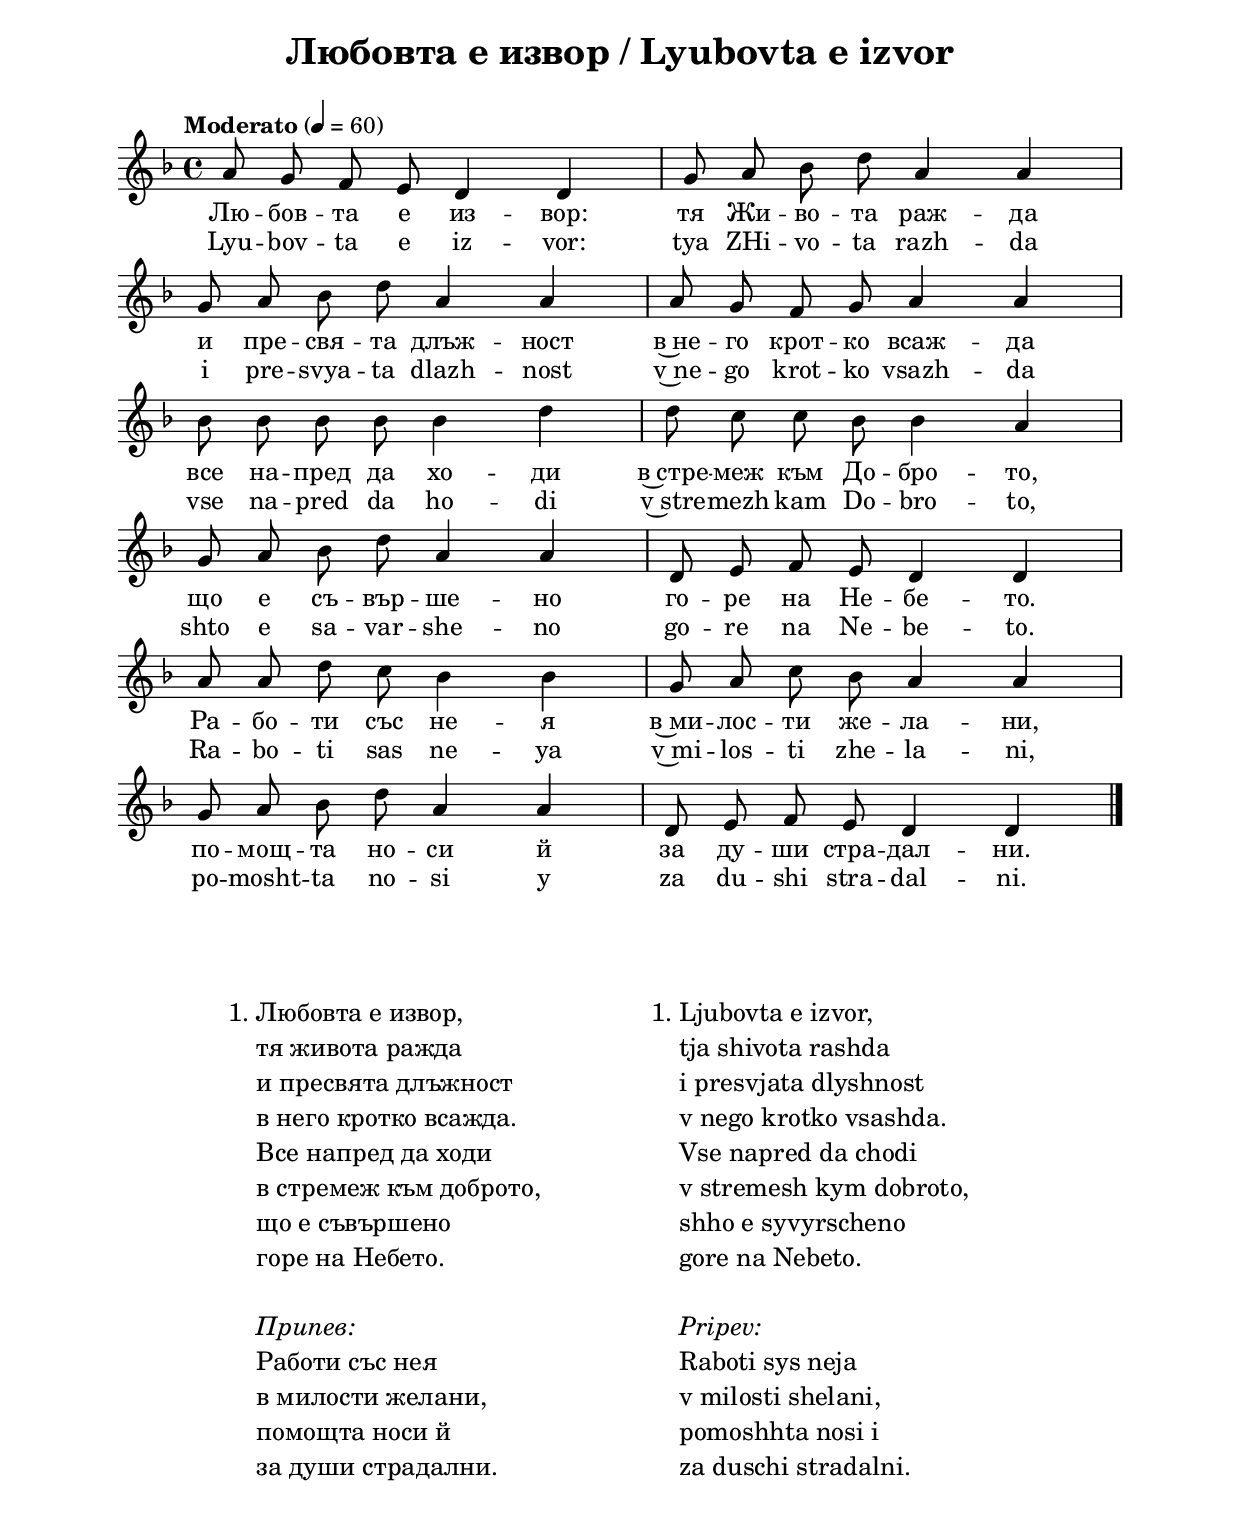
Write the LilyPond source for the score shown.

\version "2.18.2"

\paper {
  print-all-headers = ##t
  print-page-number = ##f 
  left-margin = 2\cm
  right-margin = 2\cm
  ragged-bottom = ##t % do not spread the staves to fill the whole vertical space
}

\header {
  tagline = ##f
}

\bookpart {
\score{
  \layout { 
    indent = 0.0\cm % remove first line indentation
    ragged-last = ##f % do not spread last line to fill the whole space
    \context {
      \Score
      \omit BarNumber %remove bar numbers
    } % context
  } % layout

  \new Voice \absolute  {
    \clef treble
    \key d \minor
    \time 4/4 \tempo "Moderato" 4 = 60
    \autoBeamOff
      a'8 g'8 f'8 e'8 d'4 d'4|g'8 a'8 bes'8 d''8 a'4 a'4 | \break
      g'8 a'8 bes'8 d''8 a'4 a'4 | a'8 g'8 f'8 g'8 a'4 a'4| \break
      bes'8 bes'8 bes'8 bes'8 bes'4 d''4 | d''8 c''8 c''8 bes'8 bes'4 a'4 | \break
      g'8 a'8 bes'8 d''8 a'4 a'4 | d'8 e'8 f'8 e'8 d'4 d'4 | \break
      a'8 a'8 d''8 c''8 bes'4 bes'4 | g'8 a'8 c''8 bes'8 a'4 a'4| \break
      g'8 a'8 bes'8 d''8 a'4 a'4 | d'8 e'8 f'8 e'8 d'4 d'4 | \bar "|." \break
  }


  \addlyrics {
    Лю -- бов -- та е из -- вор: тя Жи -- во -- та раж -- да
    и пре -- свя -- та длъж -- ност в~не -- го крот -- ко всаж -- да 
    все на -- пред да хо -- ди в~стре -- меж към До -- бро -- то,
    що е съ -- вър -- ше -- но го -- ре на Не -- бе -- то.
    Ра -- бо -- ти със не -- я в~ми -- лос -- ти же -- ла -- ни,
    по -- мощ -- та но -- си й за ду -- ши стра -- дал -- ни. 
  }

  \addlyrics {
    Lyu -- bov -- ta e iz -- vor: tya ZHi -- vo -- ta razh -- da
    i pre -- svya -- ta dlazh -- nost v~ne -- go krot -- ko vsazh -- da 
    vse na -- pred da ho -- di v~stre -- mezh kam Do -- bro -- to,
    shto e sa -- var -- she -- no go -- re na Ne -- be -- to.
    Ra -- bo -- ti sas ne -- ya v~mi -- los -- ti zhe -- la -- ni,
    po -- mosht -- ta no -- si y za du -- shi stra -- dal -- ni. 
  }

  \header {
    title = "Любовта е извор / Lyubovta e izvor"
  }

} % score

\markup {
    \hspace #10
    \vspace #4
    \fontsize #+1 {
    \column {
      \line { 1. Любовта е извор, }
      \line {   "   " тя живота ражда }  
      \line {   "   " и пресвята длъжност }
      \line {   "   " в него кротко всажда. } 
      \line {   "   "Все напред да ходи}
      \line {   "   "в стремеж към доброто,}
       \line {   "   "що е съвършено}
      \line {   "   "горе на Небето.}
      \line { " " }
       \line { "   " \italic {Припев: } }
      \line {  "   " Работи със нея }
      \line { "   " в милости желани, }
      \line { "   " помощта носи й }
      \line {  "   " за души страдални.}
    }
   \hspace #10 {
    \column  {
     \line { 1. Ljubovta e izvor, }
      \line {   "   " tja shivota rashda }  
      \line {   "   " i presvjata dlyshnost }
      \line {   "   " v nego krotko vsashda. } 
      \line {   "   "Vse napred da chodi}
      \line {   "   "v stremesh kym dobroto,}
      \line {   "   "shho e syvyrscheno}
      \line {   "   "gore na Nebeto.}
      \line { " " }
      \line { "   " \italic {Pripev: } }
      \line {  "   " Raboti sys neja }
      \line { "   " v milosti shelani, }
      \line { "   " pomoshhta nosi i }
      \line {  "   " za duschi stradalni.}
    }
   }
   }
}

\markup {
    \hspace #10
    \vspace #1.9
    \fontsize #+1 {
    \column {
      \line { 2. И туй непрестанно  }
      \line {   "   " върши тя самата }  
      \line {   "   " като нежна майка }
      \line {   "   " всекиму в душата  } 
      \line {   "   " постоянно сади}
       \line {   "   " семенцата драги,}
       \line {   "   " от които никнат}
      \line {   "   " добрините благи}
    \line { " " }
       \line { "   " \italic {Припев ...} }
       \line { " " }
      \line { 4. Таз велика тайна }
      \line {   "   " кой добре разбира, }  
      \line {   "   " свойта душа мила }
      \line {   "   " сутрина разкрива. } 
     \line {   "   " както кринът бели}
      \line {   "   "на роса небесна}
      \line {   "   "и на слънчевата}
      \line {   "   "светлина чудесна.}
       \line { " " }
       \line { "   " \italic {Припев ...} }
      \line { " " }
      \line { 5. Слънцето, което }
      \line {   "   " оживотворява, }  
      \line {   "   " овреме човека}
      \line {   "   " топло озарява, } 
      \line {   "   "буди и възраства}
      \line {   "   "в него семенцата}
      \line {   "   "и му пълни тайно}
      \line {   "   "с добрини душата}
      \line { " " }
       \line { "   " \italic {Припев ...} }
       \line { " " }
      \line { 5. Плодове тъй сладки, }
      \line {   "   " в Любовта узрели, }  
      \line {   "   "най-блажен ще бъде}
       \line {   "   "тоз, който ви вкуси.}
      \line {   "   "В жилища небесни}
       \line {   "   "вечно ще живее,}
      \line {   "   "пред престола Божи}
      \line {   "   "песни ще да пее.}
    }
   \hspace #10 {
    \column  {
      \line { 2. I tui neprestanno  }
      \line {   "   " vyrschi tja samata }  
      \line {   "   " kato neshna maika }
      \line {   "   " vsekimu v duschata  } 
      \line {   "   " postojanno sadi}
       \line {   "   " sementsata dragi,}
       \line {   "   " ot koito niknat}
      \line {   "   " dobrinite blagi}
    \line { " " }
       \line { "   " \italic {Pripev ...} }
       \line { " " }
      \line { 4. Taz velika taina }
      \line {   "   " koi dobre razbira, }  
      \line {   "   " svoita duscha mila }
      \line {   "   " sutrina razkriva. } 
     \line {   "   " kakto krinyt beli}
      \line {   "   "na rosa nebesna}
      \line {   "   "i na slyntschevata}
      \line {   "   "svetlina tschudesna.}
       \line { " " }
       \line { "   " \italic {Pripev ...} }
      \line { " " }
      \line { 5. Slyntseto, koeto }
      \line {   "   " oshivotvorjava, }  
      \line {   "   " ovreme tschoveka}
      \line {   "   " toplo ozarjava, } 
      \line {   "   "budi i vyzrastva}
      \line {   "   "v nego sementsata}
      \line {   "   "i mu pylni taino}
      \line {   "   "s dobrini duschata}
      \line { " " }
       \line { "   " \italic {Pripev ...} }
       \line { " " }
      \line { 5. Plodove tyi sladki, }
      \line {   "   " v Ljubovta uzreli, }  
      \line {   "   "nai-blashen shhe byde}
       \line {   "   "toz, koito vi vkusi.}
      \line {   "   "V shilishha nebesni}
       \line {   "   "vetschno shhe shivee,}
      \line {   "   "pred prestola Boshi}
      \line {   "   "pesni shhe da pee.}
    }    
    }
    }

}


} % bookpart
